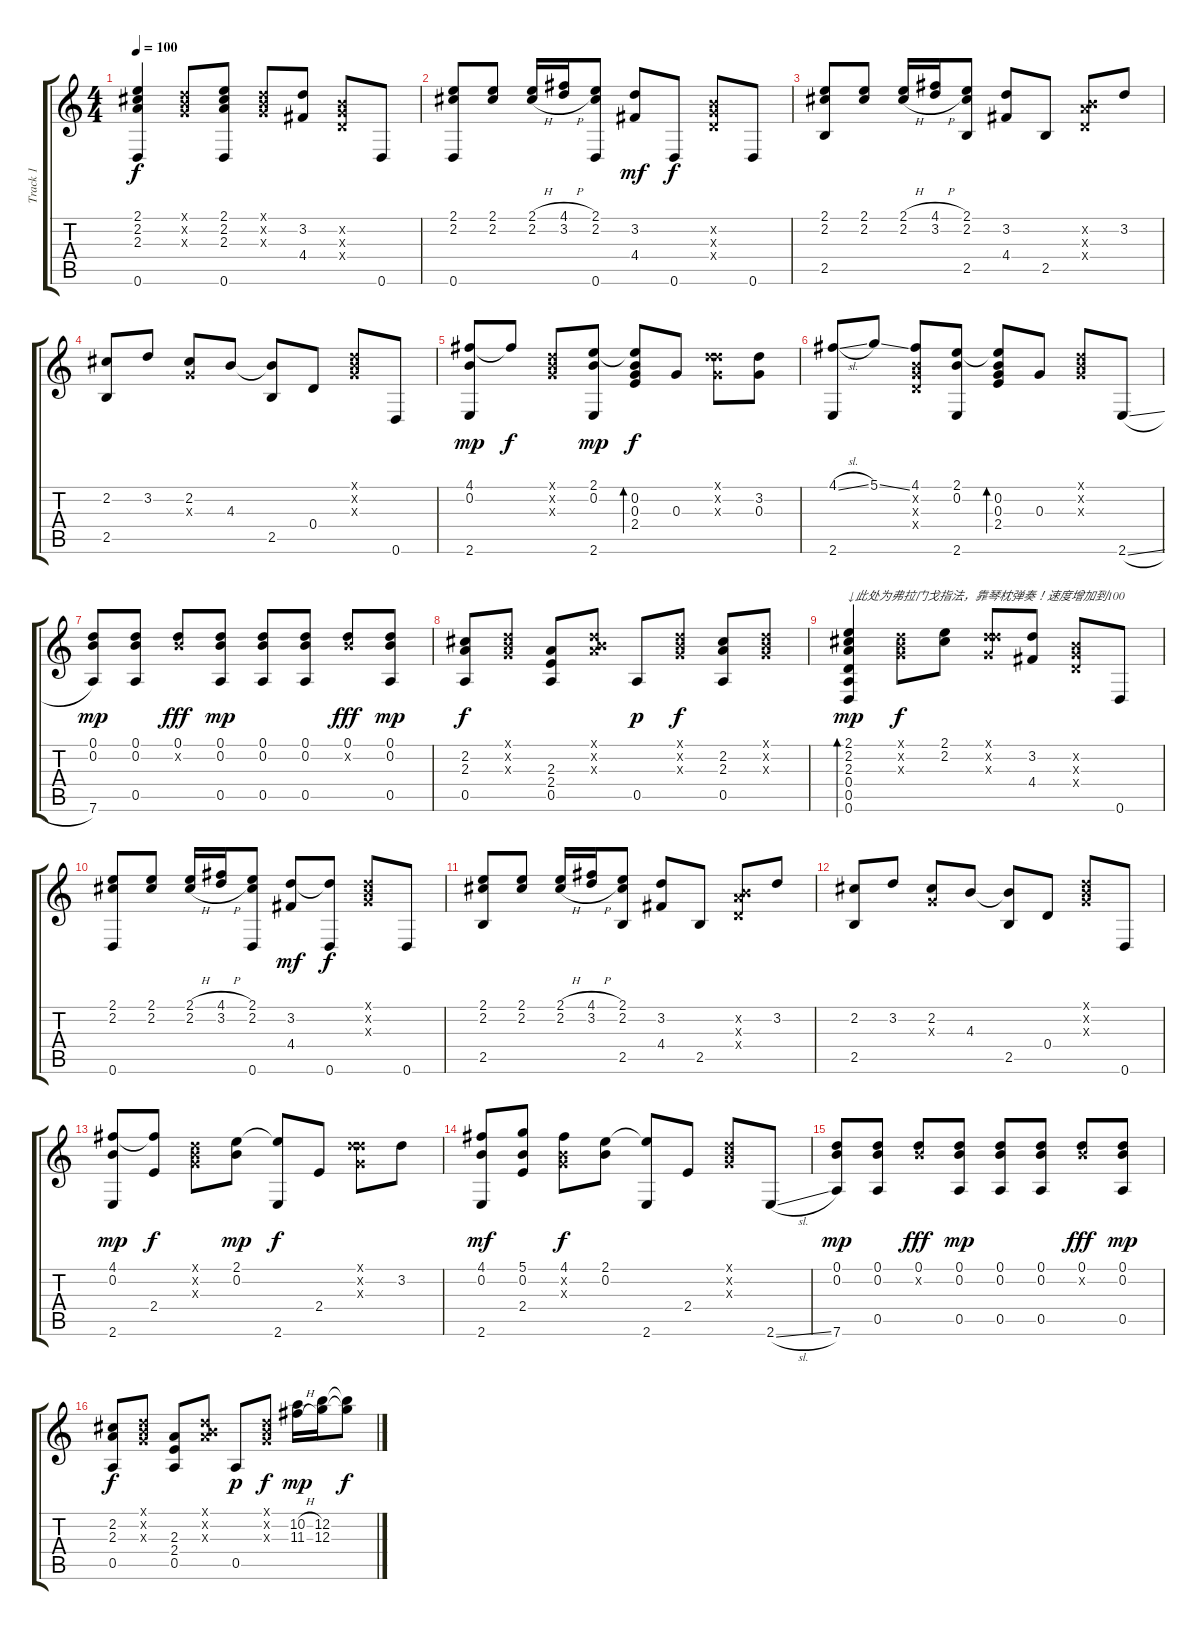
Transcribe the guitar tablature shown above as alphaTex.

\track ("Track 1" "Track 1") {instrument acousticguitarsteel}
\staff {score tabs}
\tuning (D4 B3 G3 D3 A2 D2) {hide}
\ts (4 4)
\tempo 100
\clef g2
\ks c
(2.1 2.2 2.3 0.6).4{dy f} (0.1{x} 0.2{x} 0.3{x}).8 (2.1 2.2 2.3 0.6).8 (0.1{x} 0.2{x} 0.3{x}).8 (3.2 4.4).8 (0.2{x} 0.3{x} 0.4{x}).8 0.6.8 |
(2.1 2.2 0.6).8 (2.1 2.2).8 (2.1{h} 2.2{h}).16 (4.1{h} 3.2{h}).16 (2.1 2.2 0.6).8 (3.2 4.4).8{dy mf} 0.6.8{dy f} (0.2{x} 0.3{x} 0.4{x}).8 0.6.8 |
(2.1 2.2 2.5).8 (2.1 2.2).8 (2.1{h} 2.2{h}).16 (4.1{h} 3.2{h}).16 (2.1 2.2 2.5).8 (3.2 4.4).8 2.5.8 (0.2{x} 2.3{x} 0.4{x}).8 3.2.8 |
(2.2 2.5).8 3.2.8 (2.2 0.3{x}).8 4.3.8 (4.3{t} 2.5).8 0.4.8 (0.1{x} 0.2{x} 0.3{x}).8 0.6.8 |
(4.1 0.2 2.6).8{dy mp} 4.1{t}.8{dy f} (0.1{x} 0.2{x} 0.3{x}).8 (2.1 0.2 2.6).8{dy mp} (2.1{t} 0.2 0.3 2.4).8{bd 60 dy f} 0.3.8 (0.1{x} 3.2{x} 0.3{x}).8 (3.2 0.3).8 |
(4.1{sl} 2.6).8 5.1{ss}.8 (4.1 0.2{x} 0.3{x} 0.4{x}).8 (2.1 0.2 2.6).8 (2.1{t} 0.2 0.3 2.4).8{bd 60} 0.3.8 (0.1{x} 0.2{x} 0.3{x}).8 2.6{sl}.8 |
(0.1 0.2 7.6).8{dy mp} (0.1 0.2 0.5).8 (0.1 0.2{x}).8{dy fff} (0.1 0.2 0.5).8{dy mp} (0.1 0.2 0.5).8 (0.1 0.2 0.5).8 (0.1 0.2{x}).8{dy fff} (0.1 0.2 0.5).8{dy mp} |
(2.2 2.3 0.5).8{dy f} (0.1{x} 0.2{x} 0.3{x}).8 (2.3 2.4 0.5).8 (0.1{x} 0.2{x} 2.3{x}).8 0.5.8{dy p} (0.1{x} 0.2{x} 0.3{x}).8{dy f} (2.2 2.3 0.5).8 (0.1{x} 0.2{x} 0.3{x}).8 |
(2.1 2.2 2.3 0.4 0.5 0.6).4{bd 240 txt "↓此处为弗拉门戈指法，靠琴枕弹奏！速度增加到100" dy mp} (0.1{x} 0.2{x} 0.3{x}).8{dy f} (2.1 2.2).8 (0.1{x} 3.2{x} 0.3{x}).8 (3.2 4.4).8 (0.2{x} 0.3{x} 0.4{x}).8 0.6.8 |
(2.1 2.2 0.6).8 (2.1 2.2).8 (2.1{h} 2.2{h}).16 (4.1{h} 3.2{h}).16 (2.1 2.2 0.6).8 (3.2 4.4).8{dy mf} (3.2{t} 0.6).8{dy f} (0.1{x} 0.2{x} 0.3{x}).8 0.6.8 |
(2.1 2.2 2.5).8 (2.1 2.2).8 (2.1{h} 2.2{h}).16 (4.1{h} 3.2{h}).16 (2.1 2.2 2.5).8 (3.2 4.4).8 2.5.8 (0.2{x} 2.3{x} 0.4{x}).8 3.2.8 |
(2.2 2.5).8 3.2.8 (2.2 0.3{x}).8 4.3.8 (4.3{t} 2.5).8 0.4.8 (0.1{x} 0.2{x} 0.3{x}).8 0.6.8 |
(4.1 0.2 2.6).8{dy mp} (4.1{t} 2.4).8{dy f} (0.1{x} 0.2{x} 0.3{x}).8 (2.1 0.2).8{dy mp} (2.1{t} 2.6).8{dy f} 2.4.8 (0.1{x} 3.2{x} 0.3{x}).8 3.2.8 |
(4.1 0.2 2.6).8{dy mf} (5.1 0.2 2.4).8 (4.1 0.2{x} 0.3{x}).8{dy f} (2.1 0.2).8 (2.1{t} 2.6).8 2.4.8 (0.1{x} 0.2{x} 0.3{x}).8 2.6{sl}.8 |
(0.1 0.2 7.6).8{dy mp} (0.1 0.2 0.5).8 (0.1 0.2{x}).8{dy fff} (0.1 0.2 0.5).8{dy mp} (0.1 0.2 0.5).8 (0.1 0.2 0.5).8 (0.1 0.2{x}).8{dy fff} (0.1 0.2 0.5).8{dy mp} |
(2.2 2.3 0.5).8{dy f} (0.1{x} 0.2{x} 0.3{x}).8 (2.3 2.4 0.5).8 (0.1{x} 0.2{x} 2.3{x}).8 0.5.8{dy p} (0.1{x} 0.2{x} 0.3{x}).8{dy f} (10.2{h} 11.3{h}).16{dy mp} (12.2 12.3).16 (12.2{t} 12.3{t}).8{dy f}
